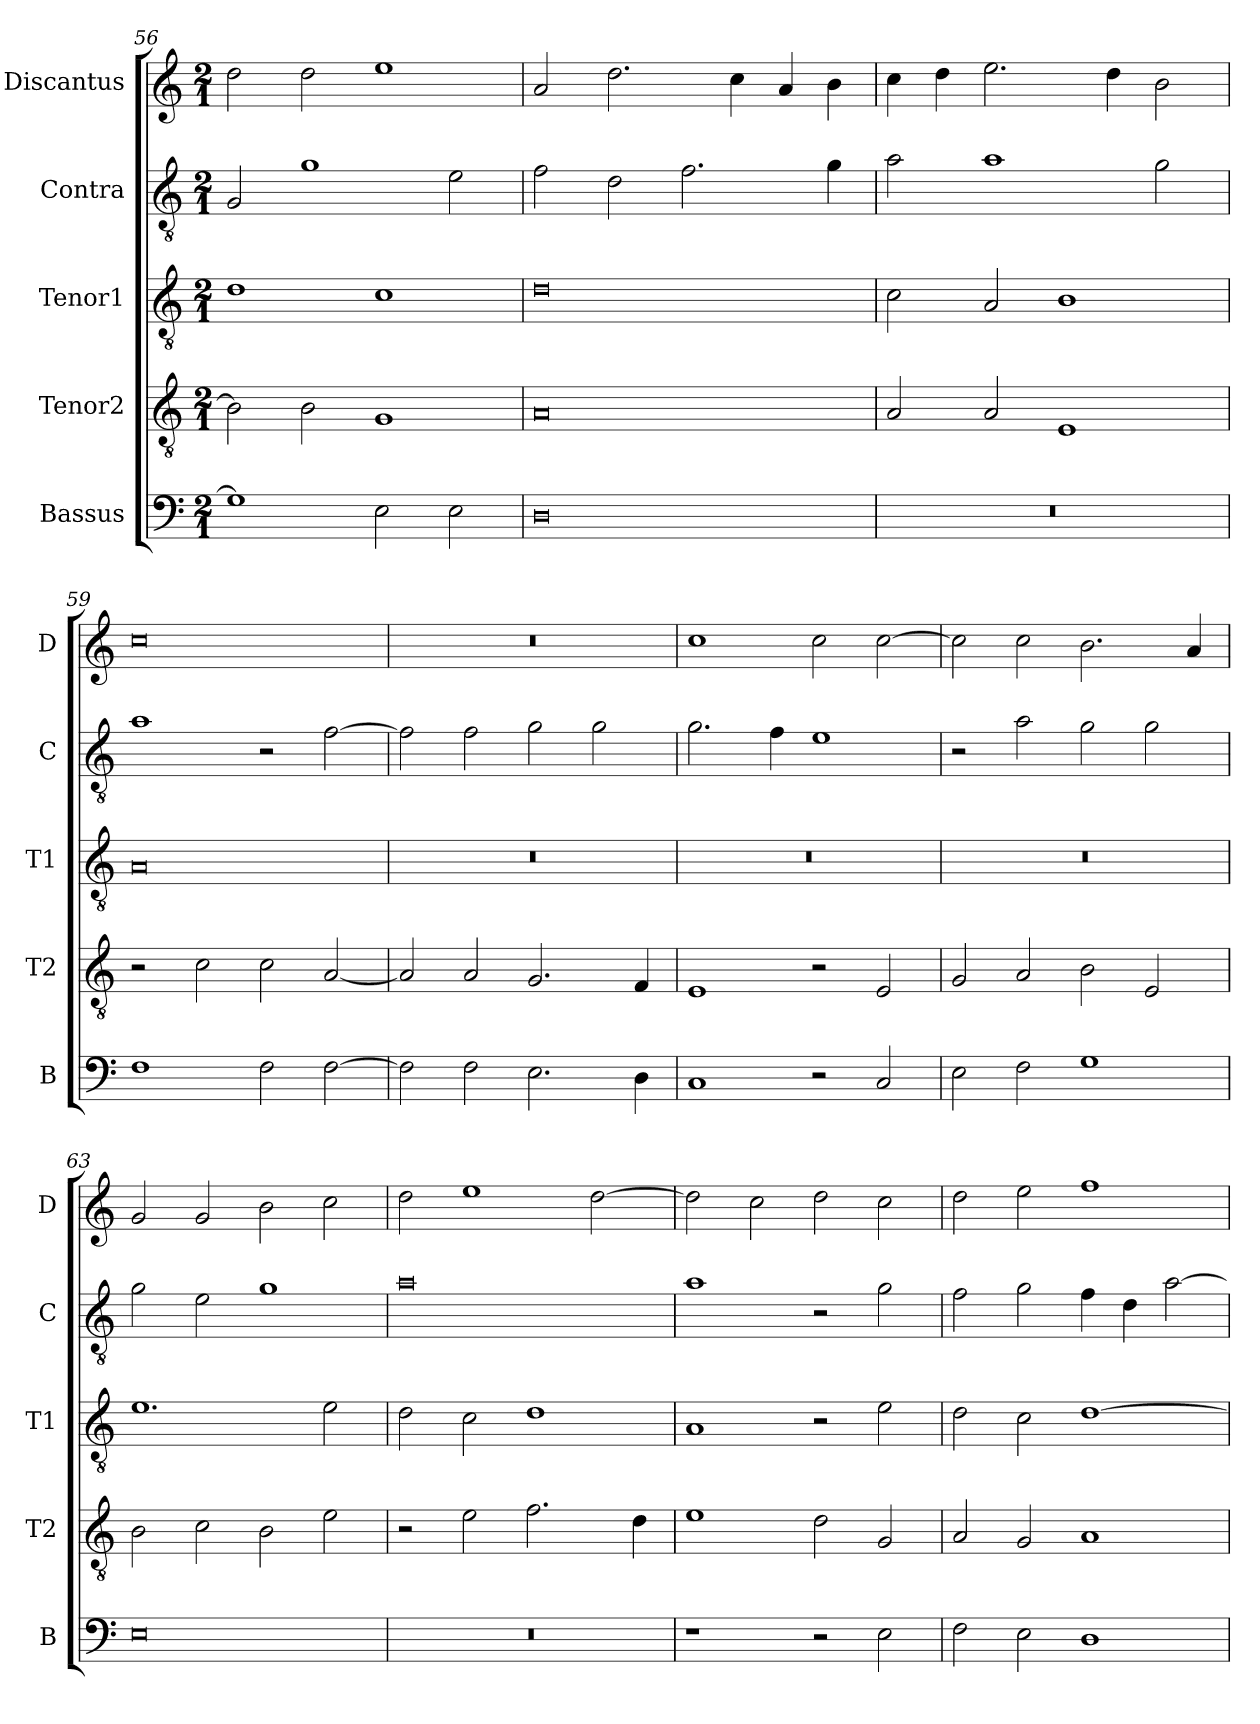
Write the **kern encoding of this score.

**kern	**kern	**kern	**kern	**kern
*part5	*part4	*part3	*part2	*part1
*staff5	*staff4	*staff3	*staff2	*staff1
*I"Bassus	*I"Tenor2	*I"Tenor1	*I"Contra	*I"Discantus
*I'B	*I'T2	*I'T1	*I'C	*I'D
*clefF4	*clefGv2	*clefGv2	*clefGv2	*clefG2
*k[]	*k[]	*k[]	*k[]	*k[]
*M2/1	*M2/1	*M2/1	*M2/1	*M2/1
=56	=56	=56	=56	=56
1G]	2B\]	1d	2G/	2dd\
.	2B\	.	1g	2dd\
2E\	1G	1c	.	1ee
2E\	.	.	2e\	.
=57	=57	=57	=57	=57
0D	0A	0d	2f\	2a/
.	.	.	2d\	2.dd\
.	.	.	2.f\	.
.	.	.	.	4cc\
.	.	.	.	4a/
.	.	.	4g\	4b\
=58	=58	=58	=58	=58
0r	2A/	2c\	2a\	4cc\
.	.	.	.	4dd\
.	2A/	2A/	1a	2.ee\
.	1E	1B	.	.
.	.	.	.	4dd\
.	.	.	2g\	2b\
=59	=59	=59	=59	=59
1F	2r	0A	1a	0cc
.	2c\	.	.	.
2F\	2c\	.	2r	.
[2F\	[2A/	.	[2f\	.
=60	=60	=60	=60	=60
2F\]	2A/]	0r	2f\]	0r
2F\	2A/	.	2f\	.
2.E\	2.G/	.	2g\	.
.	.	.	2g\	.
4D\	4F/	.	.	.
=61	=61	=61	=61	=61
1C	1E	0r	2.g\	1cc
.	.	.	4f\	.
2r	2r	.	1e	2cc\
2C/	2E/	.	.	[2cc\
=62	=62	=62	=62	=62
2E\	2G/	0r	2r	2cc\]
2F\	2A/	.	2a\	2cc\
1G	2B\	.	2g\	2.b\
.	2E/	.	2g\	.
.	.	.	.	4a/
=63	=63	=63	=63	=63
0E	2B\	1.e	2g\	2g/
.	2c\	.	2e\	2g/
.	2B\	.	1g	2b\
.	2e\	2e\	.	2cc\
=64	=64	=64	=64	=64
0r	2r	2d\	0a	2dd\
.	2e\	2c\	.	1ee
.	2.f\	1d	.	.
.	.	.	.	[2dd\
.	4d\	.	.	.
=65	=65	=65	=65	=65
1r	1e	1A	1a	2dd\]
.	.	.	.	2cc\
2r	2d\	2r	2r	2dd\
2E\	2G/	2e\	2g\	2cc\
=66	=66	=66	=66	=66
2F\	2A/	2d\	2f\	2dd\
2E\	2G/	2c\	2g\	2ee\
1D	1A	[1d	4f\	1ff
.	.	.	4d\	.
.	.	.	[2a\	.
=	=	=	=	=
*-	*-	*-	*-	*-
